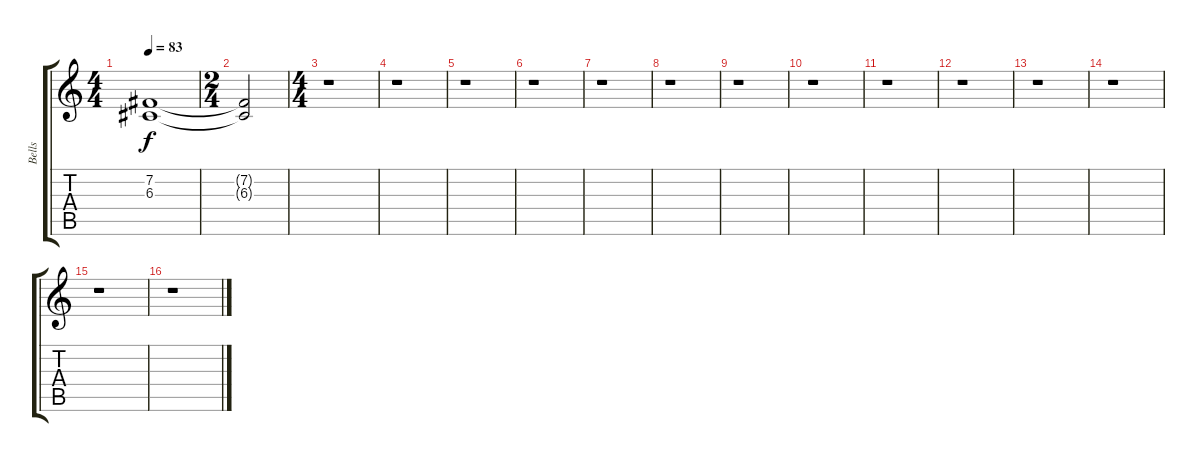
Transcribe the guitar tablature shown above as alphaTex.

\track ("Bells" "Bells") {instrument tubularbells}
\staff {score tabs}
\tuning (E4 B3 G3 D3 A2 E2) {hide}
\ts (4 4)
\tempo 83
\clef g2
\ks c
(7.2{t} 6.3{t}).1{dy f} |
\ts (2 4)
(7.2{t} 6.3{t}).2 |
\ts (4 4)
r.1 |
r.1 |
r.1 |
r.1 |
r.1 |
r.1 |
r.1 |
r.1 |
r.1 |
r.1 |
r.1 |
r.1 |
r.1 |
r.1
